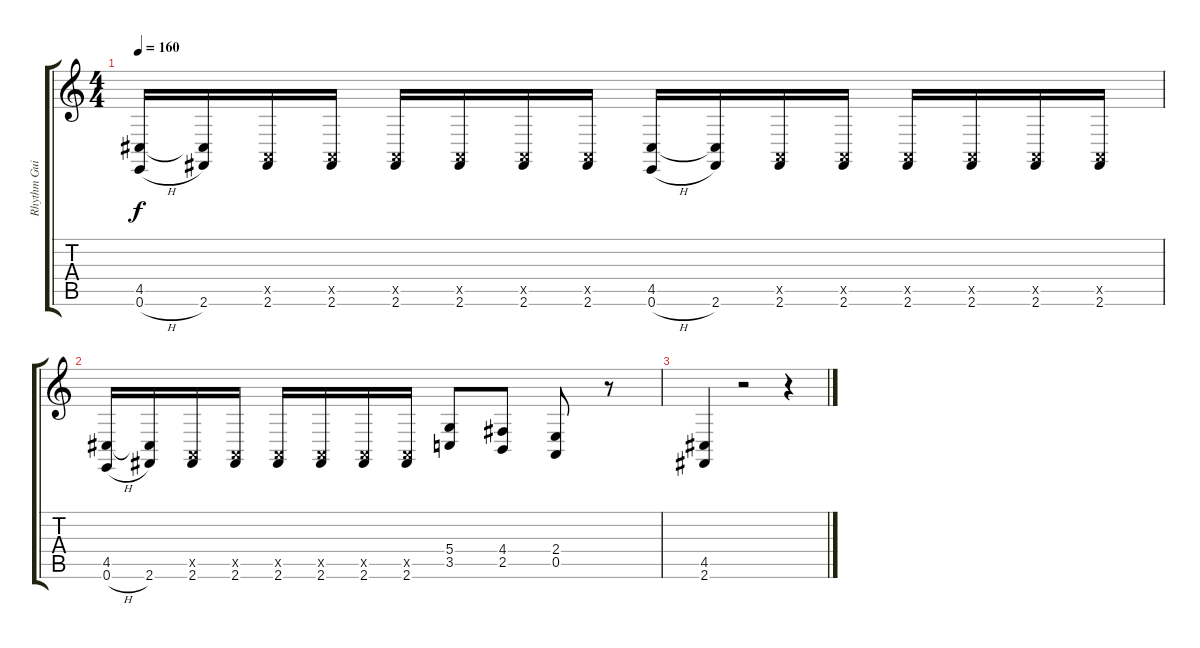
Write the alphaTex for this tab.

\track ("Rhythm Guitar 2" "Rhythm Gui") {instrument lead1square}
\staff {score tabs}
\tuning (E4 B3 G3 D3 A2 E2) {hide}
\ts (4 4)
\tempo 160
\clef g2
\ks c
(4.5 0.6{h}).16{dy f} (4.5{t} 2.6).16 (0.5{x} 2.6).16 (0.5{x} 2.6).16 (0.5{x} 2.6).16 (0.5{x} 2.6).16 (0.5{x} 2.6).16 (0.5{x} 2.6).16 (4.5 0.6{h}).16 (4.5{t} 2.6).16 (0.5{x} 2.6).16 (0.5{x} 2.6).16 (0.5{x} 2.6).16 (0.5{x} 2.6).16 (0.5{x} 2.6).16 (0.5{x} 2.6).16 |
(4.5 0.6{h}).16 (4.5{t} 2.6).16 (0.5{x} 2.6).16 (0.5{x} 2.6).16 (0.5{x} 2.6).16 (0.5{x} 2.6).16 (0.5{x} 2.6).16 (0.5{x} 2.6).16 (5.4 3.5).8 (4.4 2.5).8 (2.4 0.5).8 r.8 |
(4.5 2.6).4 r.2 r.4
